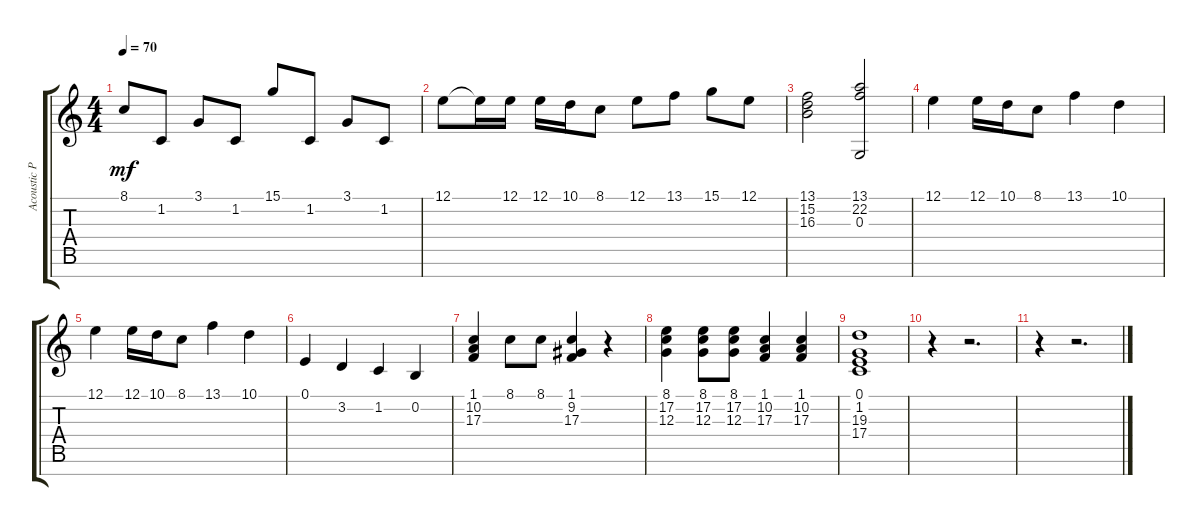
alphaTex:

\track ("Acoustic Piano (Staff 1)" "Acoustic P") {instrument acousticgrandpiano}
\staff {score tabs}
\tuning (E4 B3 G3 D3 A2 E2 B1) {hide}
\ts (4 4)
\tempo 70
\clef g2
\ks c
8.1.8{dy mf} 1.2.8 3.1.8 1.2.8 15.1.8 1.2.8 3.1.8 1.2.8 |
12.1.8 12.1{t}.16 12.1.16 12.1.16 10.1.16 8.1.8 12.1.8 13.1.8 15.1.8 12.1.8 |
(13.1 15.2 16.3).2 (13.1 22.2 0.3).2 |
12.1.4 12.1.16 10.1.16 8.1.8 13.1.4 10.1.4 |
12.1.4 12.1.16 10.1.16 8.1.8 13.1.4 10.1.4 |
0.1.4 3.2.4 1.2.4 0.2.4 |
(1.1 10.2 17.3).4 8.1.8 8.1.8 (1.1 9.2 17.3).4 r.4 |
(8.1 17.2 12.3).4 (8.1 17.2 12.3).8 (8.1 17.2 12.3).8 (1.1 10.2 17.3).4 (1.1 10.2 17.3).4 |
(0.1 1.2 19.3 17.4).1 |
r.4 r.2{d} |
r.4 r.2{d}
